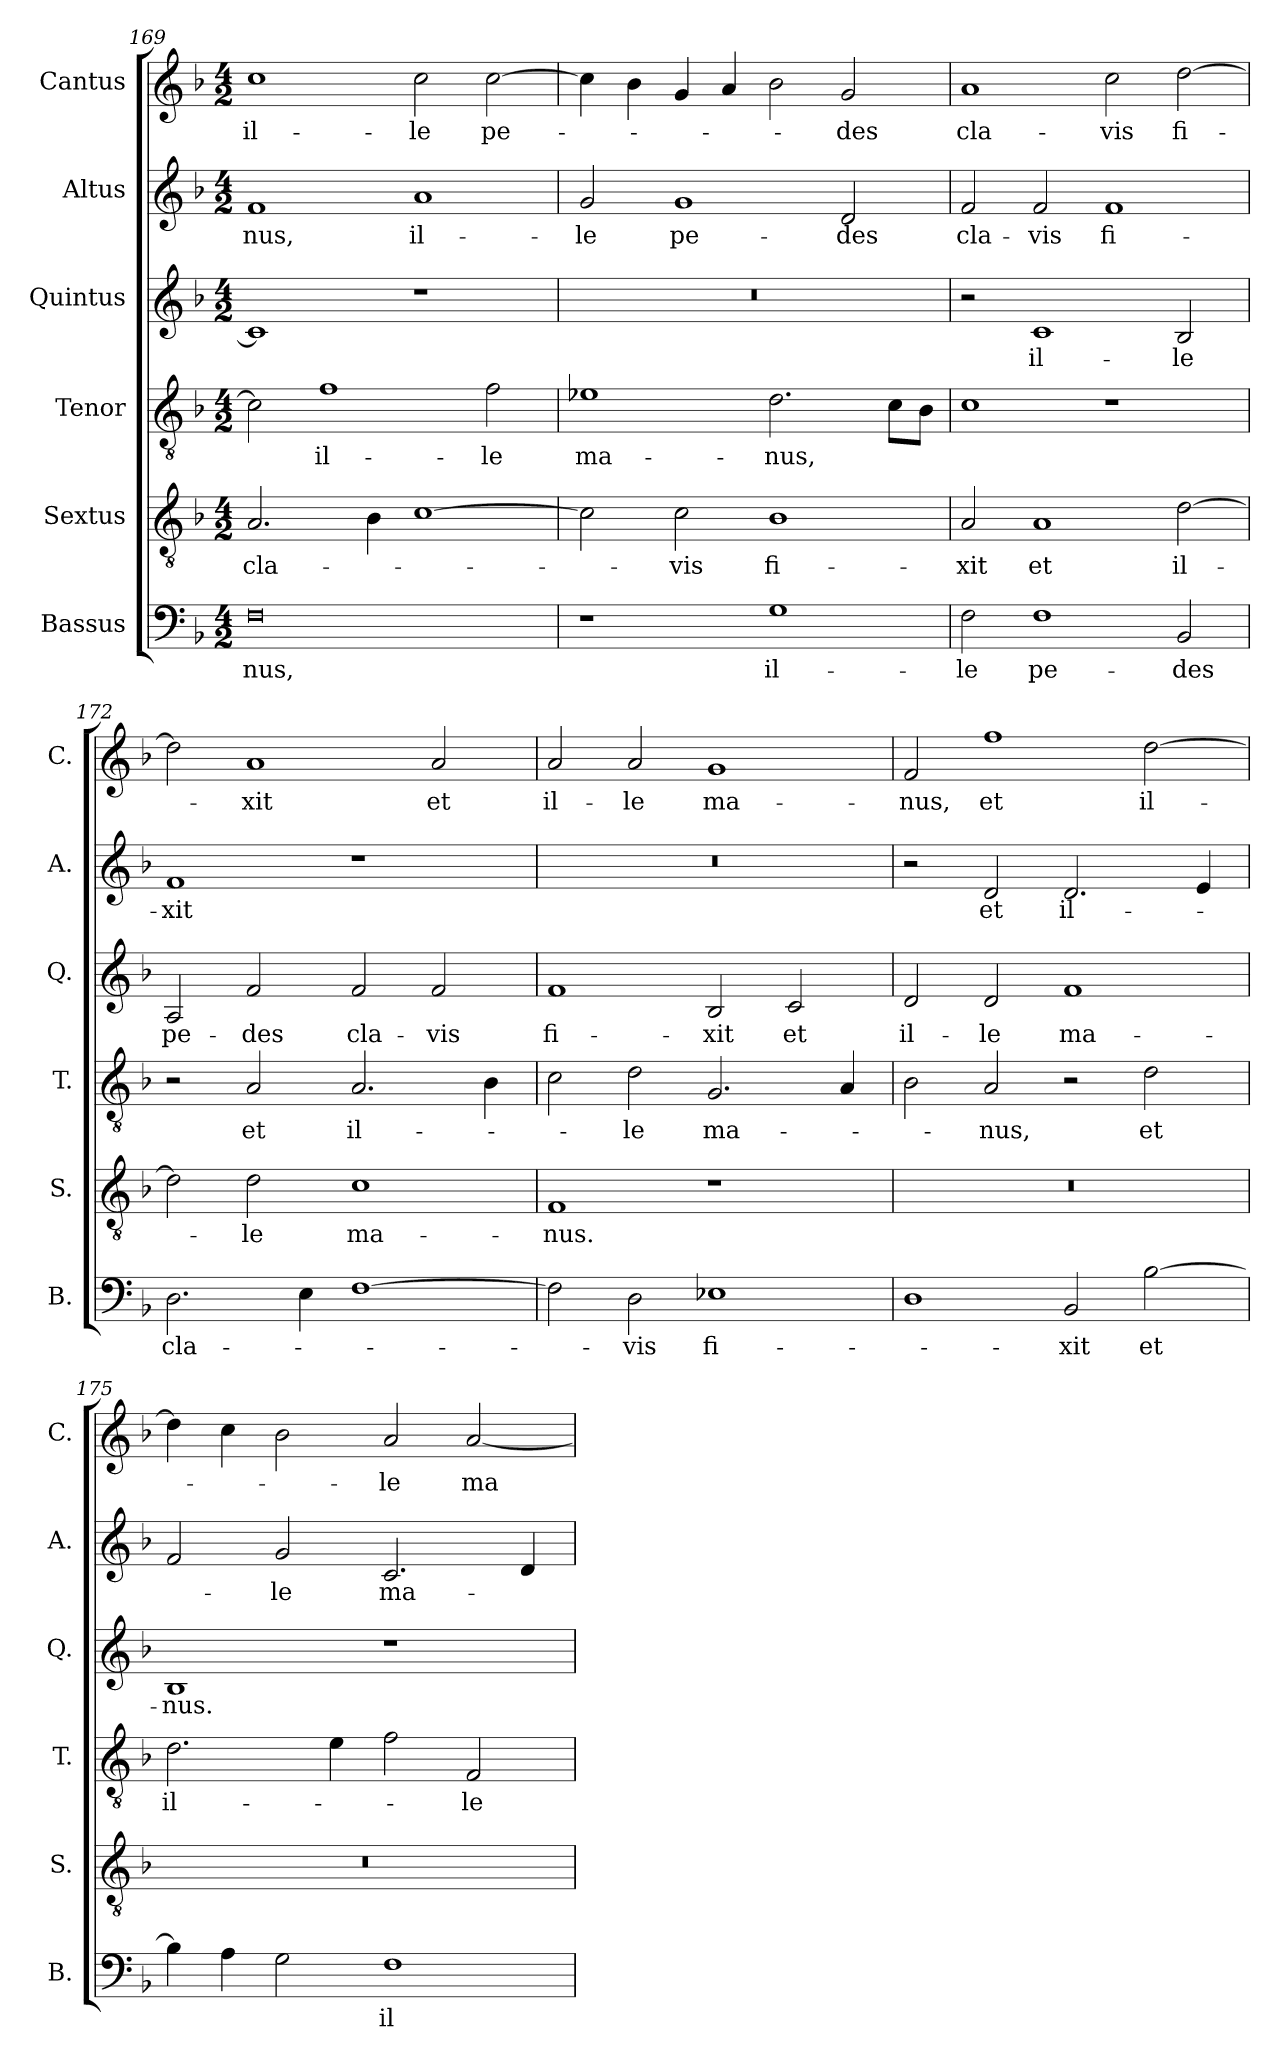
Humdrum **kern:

**kern	**text	**kern	**text	**kern	**text	**kern	**text	**kern	**text	**kern	**text
*part6	*part6	*part5	*part5	*part4	*part4	*part3	*part3	*part2	*part2	*part1	*part1
*staff6	*staff6	*staff5	*staff5	*staff4	*staff4	*staff3	*staff3	*staff2	*staff2	*staff1	*staff1
*I"Bassus	*	*I"Sextus	*	*I"Tenor	*	*I"Quintus	*	*I"Altus	*	*I"Cantus	*
*I'B.	*	*I'S.	*	*I'T.	*	*I'Q.	*	*I'A.	*	*I'C.	*
*clefF4	*	*clefGv2	*	*clefGv2	*	*clefG2	*	*clefG2	*	*clefG2	*
*k[b-]	*	*k[b-]	*	*k[b-]	*	*k[b-]	*	*k[b-]	*	*k[b-]	*
*M4/2	*	*M4/2	*	*M4/2	*	*M4/2	*	*M4/2	*	*M4/2	*
=169	=169	=169	=169	=169	=169	=169	=169	=169	=169	=169	=169
0F	-nus,	2.A/	cla-	2c\]	.	1c]	.	1f	-nus,	1cc	il-
.	.	.	.	1f	il-	.	.	.	.	.	.
.	.	4B-\	.	.	.	.	.	.	.	.	.
.	.	[1c	.	.	.	1r	.	1a	il-	2cc\	-le
.	.	.	.	2f\	-le	.	.	.	.	[2cc\	pe-
!!LO:LB:g=z
=170	=170	=170	=170	=170	=170	=170	=170	=170	=170	=170	=170
1r	.	2c\]	.	1e-X	ma-	0r	.	2g/	-le	4cc\]	.
.	.	.	.	.	.	.	.	.	.	4b-\	.
.	.	2c\	-vis	.	.	.	.	1g	pe-	4g/	.
.	.	.	.	.	.	.	.	.	.	4a/	.
1G	il-	1B-	fi-	2.d\	-nus,	.	.	.	.	2b-\	.
.	.	.	.	.	.	.	.	2d/	-des	2g/	-des
.	.	.	.	8c\L	.	.	.	.	.	.	.
.	.	.	.	8B-\J	.	.	.	.	.	.	.
=171	=171	=171	=171	=171	=171	=171	=171	=171	=171	=171	=171
2F\	-le	2A/	-xit	1c	.	2r	.	2f/	cla-	1a	cla-
1F	pe-	1A	et	.	.	1c	il-	2f/	-vis	.	.
.	.	.	.	1r	.	.	.	1f	fi-	2cc\	-vis
2BB-/	-des	[2d\	il-	.	.	2B-/	-le	.	.	[2dd\	fi-
=172	=172	=172	=172	=172	=172	=172	=172	=172	=172	=172	=172
2.D\	cla-	2d\]	.	2r	.	2A/	pe-	1f	-xit	2dd\]	.
.	.	2d\	-le	2A/	et	2f/	-des	.	.	1a	-xit
4E\	.	.	.	.	.	.	.	.	.	.	.
[1F	.	1c	ma-	2.A/	il-	2f/	cla-	1r	.	.	.
.	.	.	.	.	.	2f/	-vis	.	.	2a/	et
.	.	.	.	4B-\	.	.	.	.	.	.	.
=173	=173	=173	=173	=173	=173	=173	=173	=173	=173	=173	=173
2F\]	.	1F	-nus.	2c\	.	1f	fi-	0r	.	2a/	il-
2D\	-vis	.	.	2d\	-le	.	.	.	.	2a/	-le
1E-X	fi-	1r	.	2.G/	ma-	2B-/	-xit	.	.	1g	ma-
.	.	.	.	.	.	2c/	et	.	.	.	.
.	.	.	.	4A/	.	.	.	.	.	.	.
=174	=174	=174	=174	=174	=174	=174	=174	=174	=174	=174	=174
1D	.	0r	.	2B-\	.	2d/	il-	2r	.	2f/	-nus,
.	.	.	.	2A/	-nus,	2d/	-le	2d/	et	1ff	et
2BB-/	-xit	.	.	2r	.	1f	ma-	2.d/	il-	.	.
[2B-\	et	.	.	2d\	et	.	.	.	.	[2dd\	il-
.	.	.	.	.	.	.	.	4e/	.	.	.
=175	=175	=175	=175	=175	=175	=175	=175	=175	=175	=175	=175
4B-\]	.	0r	.	2.d\	il-	1B-	-nus.	2f/	.	4dd\]	.
4A\	.	.	.	.	.	.	.	.	.	4cc\	.
2G\	.	.	.	.	.	.	.	2g/	-le	2b-\	.
.	.	.	.	4e\	.	.	.	.	.	.	.
1F	il-	.	.	2f\	.	1r	.	2.c/	ma-	2a/	-le
.	.	.	.	2F/	-le	.	.	.	.	[2a/	ma-
.	.	.	.	.	.	.	.	4d/	.	.	.
=	=	=	=	=	=	=	=	=	=	=	=
*-	*-	*-	*-	*-	*-	*-	*-	*-	*-	*-	*-
